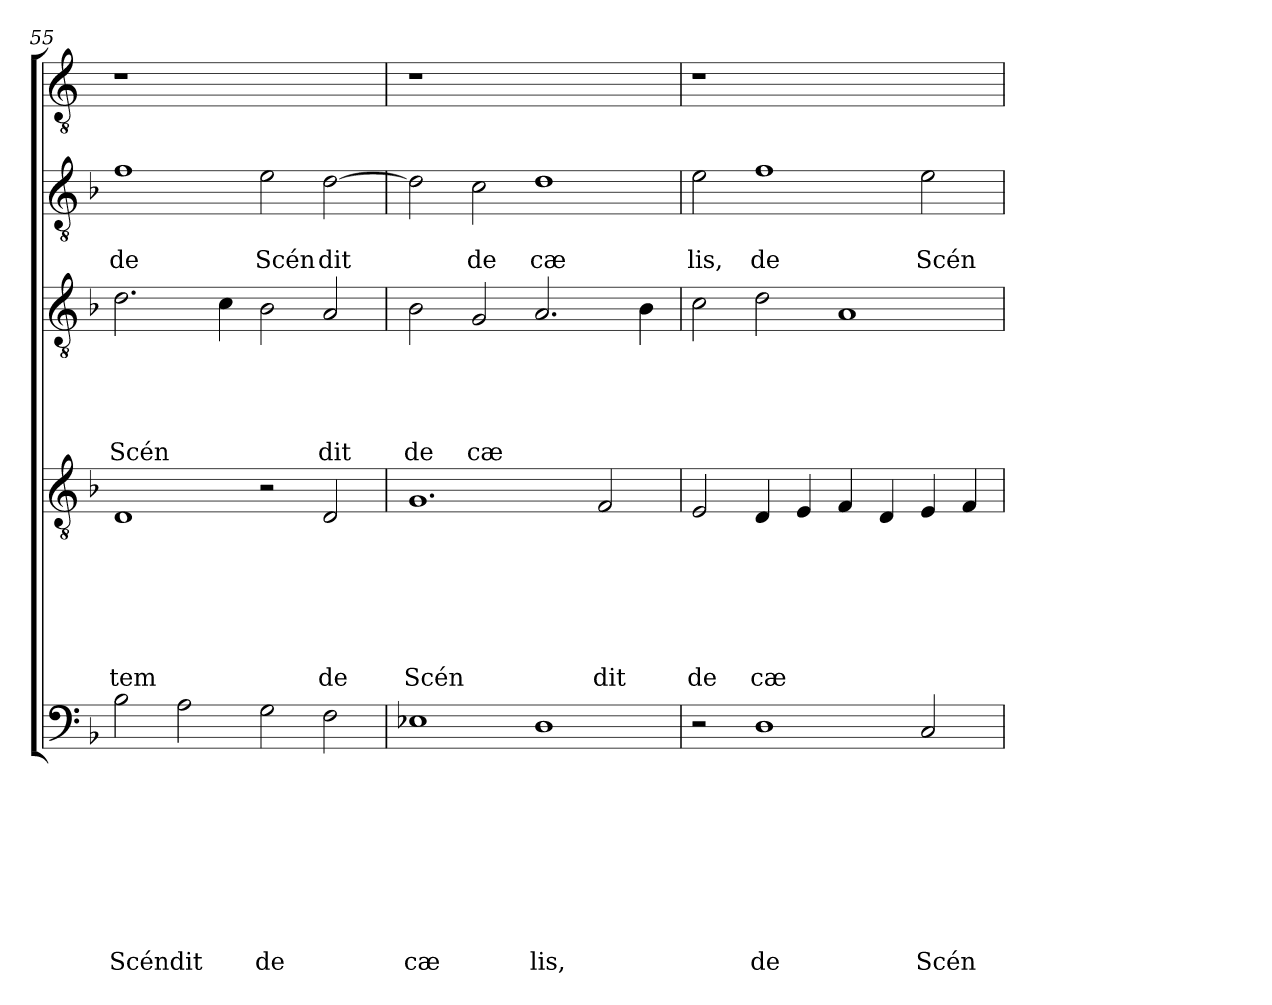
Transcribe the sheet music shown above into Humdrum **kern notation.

**kern	**text	**text	**text	**text	**text	**text	**text	**text	**text	**kern	**text	**text	**text	**text	**text	**text	**text	**kern	**text	**text	**text	**text	**text	**kern	**text	**text	**kern
*part5	*part5	*part5	*part5	*part5	*part5	*part5	*part5	*part5	*part5	*part4	*part4	*part4	*part4	*part4	*part4	*part4	*part4	*part3	*part3	*part3	*part3	*part3	*part3	*part2	*part2	*part2	*part1
*staff5	*staff5	*staff5	*staff5	*staff5	*staff5	*staff5	*staff5	*staff5	*staff5	*staff4	*staff4	*staff4	*staff4	*staff4	*staff4	*staff4	*staff4	*staff3	*staff3	*staff3	*staff3	*staff3	*staff3	*staff2	*staff2	*staff2	*staff1
*clefF4	*	*	*	*	*	*	*	*	*	*clefGv2	*	*	*	*	*	*	*	*clefGv2	*	*	*	*	*	*clefGv2	*	*	*clefGv2
*k[b-]	*	*	*	*	*	*	*	*	*	*k[b-]	*	*	*	*	*	*	*	*k[b-]	*	*	*	*	*	*k[b-]	*	*	*k[]
*F:	*	*	*	*	*	*	*	*	*	*F:	*	*	*	*	*	*	*	*F:	*	*	*	*	*	*F:	*	*	*C:
=55	=55	=55	=55	=55	=55	=55	=55	=55	=55	=55	=55	=55	=55	=55	=55	=55	=55	=55	=55	=55	=55	=55	=55	=55	=55	=55	=55
!	!	!	!	!	!	!	!	!	!LO:LY:b	!	!	!	!	!	!	!	!LO:LY:b	!	!	!	!	!	!LO:LY:b	!	!	!LO:LY:b	!
2B-\	.	.	.	.	.	.	.	.	Scéndit	1D	.	.	.	.	.	.	tem	2.d\	.	.	.	.	Scén	1f	.	de	1r
2A\	.	.	.	.	.	.	.	.	.	.	.	.	.	.	.	.	.	.	.	.	.	.	.	.	.	.	.
.	.	.	.	.	.	.	.	.	.	.	.	.	.	.	.	.	.	4c\	.	.	.	.	.	.	.	.	.
!	!	!	!	!	!	!	!	!	!LO:LY:b	!	!	!	!	!	!	!	!	!	!	!	!	!	!	!	!	!LO:LY:b	!
2G\	.	.	.	.	.	.	.	.	de	2r	.	.	.	.	.	.	.	2B-\	.	.	.	.	.	2e\	.	Scén	1ryy
!	!	!	!	!	!	!	!	!	!	!	!	!	!	!	!	!	!LO:LY:b	!	!	!	!	!	!LO:LY:b	!	!	!LO:LY:b	!
2F\	.	.	.	.	.	.	.	.	.	2D/	.	.	.	.	.	.	de	2A/	.	.	.	.	dit	[>2d\	.	dit	.
=56	=56	=56	=56	=56	=56	=56	=56	=56	=56	=56	=56	=56	=56	=56	=56	=56	=56	=56	=56	=56	=56	=56	=56	=56	=56	=56	=56
!	!	!	!	!	!	!	!	!	!LO:LY:b	!	!	!	!	!	!	!	!LO:LY:b	!	!	!	!	!	!LO:LY:b	!	!	!	!
1E-X	.	.	.	.	.	.	.	.	cæ	1.G	.	.	.	.	.	.	Scén	2B-\	.	.	.	.	de	2d\]	.	.	1r
!	!	!	!	!	!	!	!	!	!	!	!	!	!	!	!	!	!	!	!	!	!	!	!LO:LY:b	!	!	!LO:LY:b	!
.	.	.	.	.	.	.	.	.	.	.	.	.	.	.	.	.	.	2G/	.	.	.	.	cæ	2c\	.	de	.
!	!	!	!	!	!	!	!	!	!LO:LY:b	!	!	!	!	!	!	!	!	!	!	!	!	!	!	!	!	!LO:LY:b	!
1D	.	.	.	.	.	.	.	.	lis,	.	.	.	.	.	.	.	.	2.A/	.	.	.	.	.	1d	.	cæ	1ryy
!	!	!	!	!	!	!	!	!	!	!	!	!	!	!	!	!	!LO:LY:b	!	!	!	!	!	!	!	!	!	!
.	.	.	.	.	.	.	.	.	.	2F/	.	.	.	.	.	.	dit	.	.	.	.	.	.	.	.	.	.
.	.	.	.	.	.	.	.	.	.	.	.	.	.	.	.	.	.	4B-\	.	.	.	.	.	.	.	.	.
=57	=57	=57	=57	=57	=57	=57	=57	=57	=57	=57	=57	=57	=57	=57	=57	=57	=57	=57	=57	=57	=57	=57	=57	=57	=57	=57	=57
!	!	!	!	!	!	!	!	!	!	!	!	!	!	!	!	!	!LO:LY:b	!	!	!	!	!	!	!	!	!LO:LY:b	!
2r	.	.	.	.	.	.	.	.	.	2E/	.	.	.	.	.	.	de	2c\	.	.	.	.	.	2e\	.	lis,	1r
!	!	!	!	!	!	!	!	!	!LO:LY:b	!	!	!	!	!	!	!	!LO:LY:b	!	!	!	!	!	!	!	!	!LO:LY:b	!
1D	.	.	.	.	.	.	.	.	de	4D/	.	.	.	.	.	.	cæ	2d\	.	.	.	.	.	1f	.	de	.
.	.	.	.	.	.	.	.	.	.	4E/	.	.	.	.	.	.	.	.	.	.	.	.	.	.	.	.	.
.	.	.	.	.	.	.	.	.	.	4F/	.	.	.	.	.	.	.	1A	.	.	.	.	.	.	.	.	1ryy
.	.	.	.	.	.	.	.	.	.	4D/	.	.	.	.	.	.	.	.	.	.	.	.	.	.	.	.	.
!	!	!	!	!	!	!	!	!	!LO:LY:b	!	!	!	!	!	!	!	!	!	!	!	!	!	!	!	!	!LO:LY:b	!
2C/	.	.	.	.	.	.	.	.	Scén	4E/	.	.	.	.	.	.	.	.	.	.	.	.	.	2e\	.	Scén	.
.	.	.	.	.	.	.	.	.	.	4F/	.	.	.	.	.	.	.	.	.	.	.	.	.	.	.	.	.
=	=	=	=	=	=	=	=	=	=	=	=	=	=	=	=	=	=	=	=	=	=	=	=	=	=	=	=
*-	*-	*-	*-	*-	*-	*-	*-	*-	*-	*-	*-	*-	*-	*-	*-	*-	*-	*-	*-	*-	*-	*-	*-	*-	*-	*-	*-
